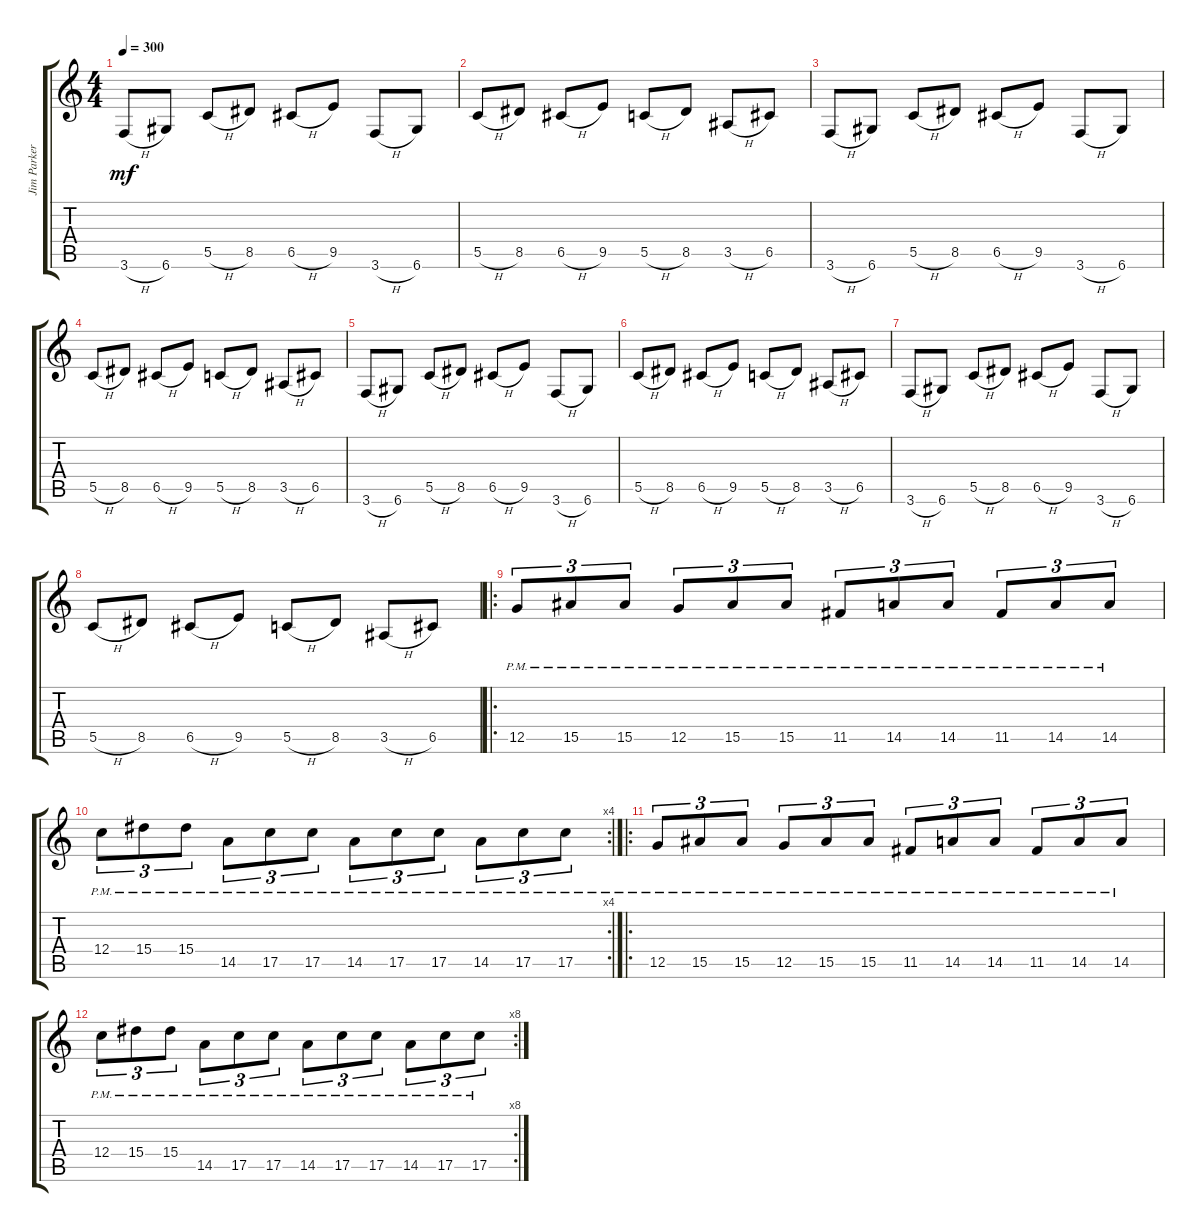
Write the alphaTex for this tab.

\track ("Jim Parker" "Jim Parker") {instrument distortionguitar}
\staff {score tabs}
\tuning (D4 A3 F3 C3 G2 D2) {hide}
\ts (4 4)
\tempo 300
\clef g2
\ks c
3.6{h}.8{dy mf} 6.6.8 5.5{h}.8 8.5.8 6.5{h}.8 9.5.8 3.6{h}.8 6.6.8 |
5.5{h}.8 8.5.8 6.5{h}.8 9.5.8 5.5{h}.8 8.5.8 3.5{h}.8 6.5.8 |
3.6{h}.8 6.6.8 5.5{h}.8 8.5.8 6.5{h}.8 9.5.8 3.6{h}.8 6.6.8 |
5.5{h}.8 8.5.8 6.5{h}.8 9.5.8 5.5{h}.8 8.5.8 3.5{h}.8 6.5.8 |
3.6{h}.8 6.6.8 5.5{h}.8 8.5.8 6.5{h}.8 9.5.8 3.6{h}.8 6.6.8 |
5.5{h}.8 8.5.8 6.5{h}.8 9.5.8 5.5{h}.8 8.5.8 3.5{h}.8 6.5.8 |
3.6{h}.8 6.6.8 5.5{h}.8 8.5.8 6.5{h}.8 9.5.8 3.6{h}.8 6.6.8 |
5.5{h}.8 8.5.8 6.5{h}.8 9.5.8 5.5{h}.8 8.5.8 3.5{h}.8 6.5.8 |
\ro
12.5{pm}.8{tu (3 2)} 15.5{pm}.8{tu (3 2)} 15.5{pm}.8{tu (3 2)} 12.5{pm}.8{tu (3 2)} 15.5{pm}.8{tu (3 2)} 15.5{pm}.8{tu (3 2)} 11.5{pm}.8{tu (3 2)} 14.5{pm}.8{tu (3 2)} 14.5{pm}.8{tu (3 2)} 11.5{pm}.8{tu (3 2)} 14.5{pm}.8{tu (3 2)} 14.5{pm}.8{tu (3 2)} |
\rc 4
12.4{pm}.8{tu (3 2)} 15.4{pm}.8{tu (3 2)} 15.4{pm}.8{tu (3 2)} 14.5{pm}.8{tu (3 2)} 17.5{pm}.8{tu (3 2)} 17.5{pm}.8{tu (3 2)} 14.5{pm}.8{tu (3 2)} 17.5{pm}.8{tu (3 2)} 17.5{pm}.8{tu (3 2)} 14.5{pm}.8{tu (3 2)} 17.5{pm}.8{tu (3 2)} 17.5{pm}.8{tu (3 2)} |
\ro
12.5{pm}.8{tu (3 2)} 15.5{pm}.8{tu (3 2)} 15.5{pm}.8{tu (3 2)} 12.5{pm}.8{tu (3 2)} 15.5{pm}.8{tu (3 2)} 15.5{pm}.8{tu (3 2)} 11.5{pm}.8{tu (3 2)} 14.5{pm}.8{tu (3 2)} 14.5{pm}.8{tu (3 2)} 11.5{pm}.8{tu (3 2)} 14.5{pm}.8{tu (3 2)} 14.5{pm}.8{tu (3 2)} |
\rc 8
12.4{pm}.8{tu (3 2)} 15.4{pm}.8{tu (3 2)} 15.4{pm}.8{tu (3 2)} 14.5{pm}.8{tu (3 2)} 17.5{pm}.8{tu (3 2)} 17.5{pm}.8{tu (3 2)} 14.5{pm}.8{tu (3 2)} 17.5{pm}.8{tu (3 2)} 17.5{pm}.8{tu (3 2)} 14.5{pm}.8{tu (3 2)} 17.5{pm}.8{tu (3 2)} 17.5{pm}.8{tu (3 2)}
